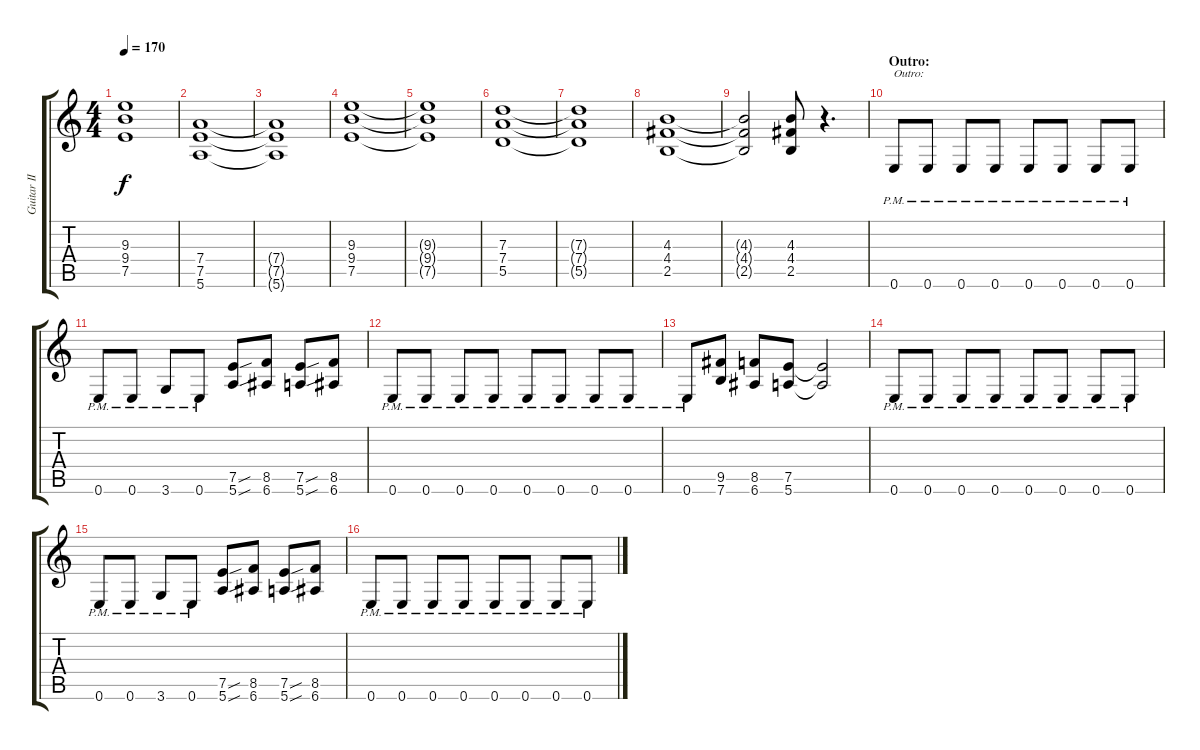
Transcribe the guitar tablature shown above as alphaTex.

\track ("Guitar II" "Guitar II") {instrument distortionguitar}
\staff {score tabs}
\tuning (E4 B3 G3 D3 A2 E2) {hide}
\ts (4 4)
\tempo 170
\clef g2
\ks c
(9.3{t} 9.4{t} 7.5{t}).1{dy f} |
(7.4 7.5 5.6).1 |
(7.4{t} 7.5{t} 5.6{t}).1 |
(9.3 9.4 7.5).1 |
(9.3{t} 9.4{t} 7.5{t}).1 |
(7.3 7.4 5.5).1 |
(7.3{t} 7.4{t} 5.5{t}).1 |
(4.3 4.4 2.5).1 |
(4.3{t} 4.4{t} 2.5{t}).2 (4.3 4.4 2.5).8 r.4{d} |
\section ("" "Outro:")
0.6{pm}.8{txt "Outro:"} 0.6{pm}.8 0.6{pm}.8 0.6{pm}.8 0.6{pm}.8 0.6{pm}.8 0.6{pm}.8 0.6{pm}.8 |
0.6{pm}.8 0.6{pm}.8 3.6{pm}.8 0.6{pm}.8 (7.5{sou} 5.6{sou}).8 (8.5 6.6).8 (7.5{sou} 5.6{sou}).8 (8.5 6.6).8 |
0.6{pm}.8 0.6{pm}.8 0.6{pm}.8 0.6{pm}.8 0.6{pm}.8 0.6{pm}.8 0.6{pm}.8 0.6{pm}.8 |
0.6{pm}.8 (9.5 7.6).8 (8.5 6.6).8 (7.5 5.6).8 (7.5{t} 5.6{t}).2 |
0.6{pm}.8 0.6{pm}.8 0.6{pm}.8 0.6{pm}.8 0.6{pm}.8 0.6{pm}.8 0.6{pm}.8 0.6{pm}.8 |
0.6{pm}.8 0.6{pm}.8 3.6{pm}.8 0.6{pm}.8 (7.5{sou} 5.6{sou}).8 (8.5 6.6).8 (7.5{sou} 5.6{sou}).8 (8.5 6.6).8 |
0.6{pm}.8 0.6{pm}.8 0.6{pm}.8 0.6{pm}.8 0.6{pm}.8 0.6{pm}.8 0.6{pm}.8 0.6{pm}.8
